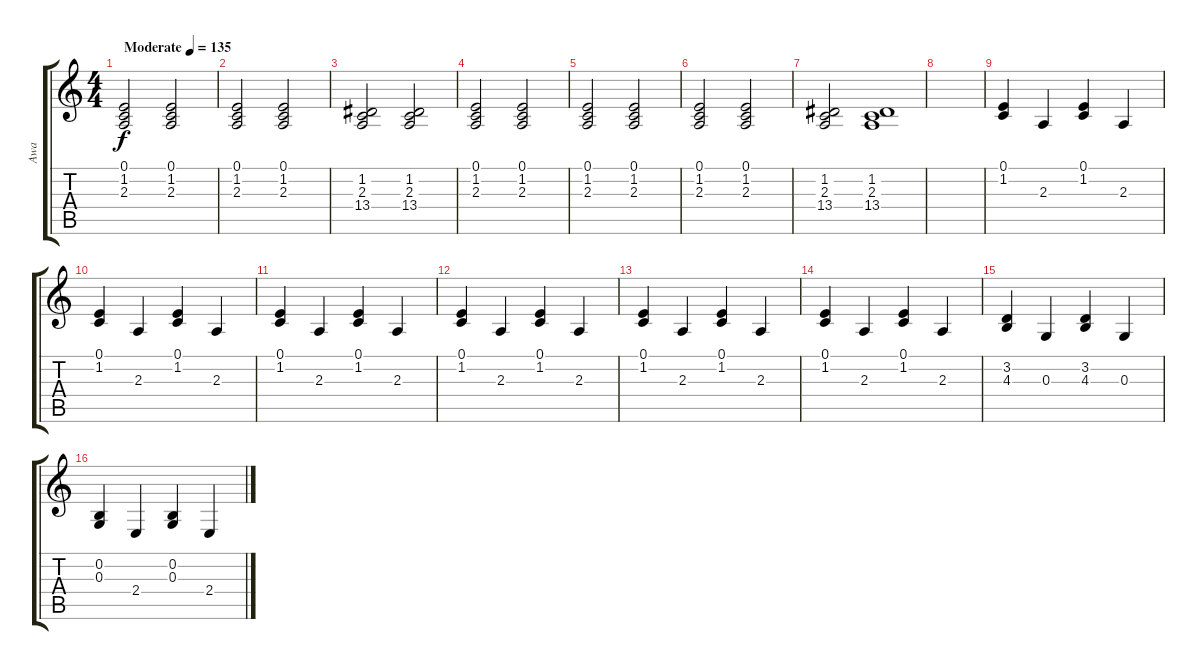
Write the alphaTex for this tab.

\track ("Awa" "Awa") {instrument electricgrandpiano}
\staff {score tabs}
\tuning (E4 B3 G3 D3 A2 E2) {hide}
\ts (4 4)
\tempo (135 "Moderate")
\clef g2
\ks c
(0.1 1.2 2.3).2{dy f instrument electricgrandpiano} (0.1 1.2 2.3).2 |
(0.1 1.2 2.3).2 (0.1 1.2 2.3).2 |
(1.2 2.3 13.4).2 (1.2 2.3 13.4).2 |
(0.1 1.2 2.3).2 (0.1 1.2 2.3).2 |
(0.1 1.2 2.3).2 (0.1 1.2 2.3).2 |
(0.1 1.2 2.3).2 (0.1 1.2 2.3).2 |
(1.2 2.3 13.4).2 (1.2 2.3 13.4).1 |
|
(0.1 1.2).4 2.3.4 (0.1 1.2).4 2.3.4 |
(0.1 1.2).4 2.3.4 (0.1 1.2).4 2.3.4 |
(0.1 1.2).4 2.3.4 (0.1 1.2).4 2.3.4 |
(0.1 1.2).4 2.3.4 (0.1 1.2).4 2.3.4 |
(0.1 1.2).4 2.3.4 (0.1 1.2).4 2.3.4 |
(0.1 1.2).4 2.3.4 (0.1 1.2).4 2.3.4 |
(3.2 4.3).4 0.3.4 (3.2 4.3).4 0.3.4 |
(0.2 0.3).4 2.4.4 (0.2 0.3).4 2.4.4
